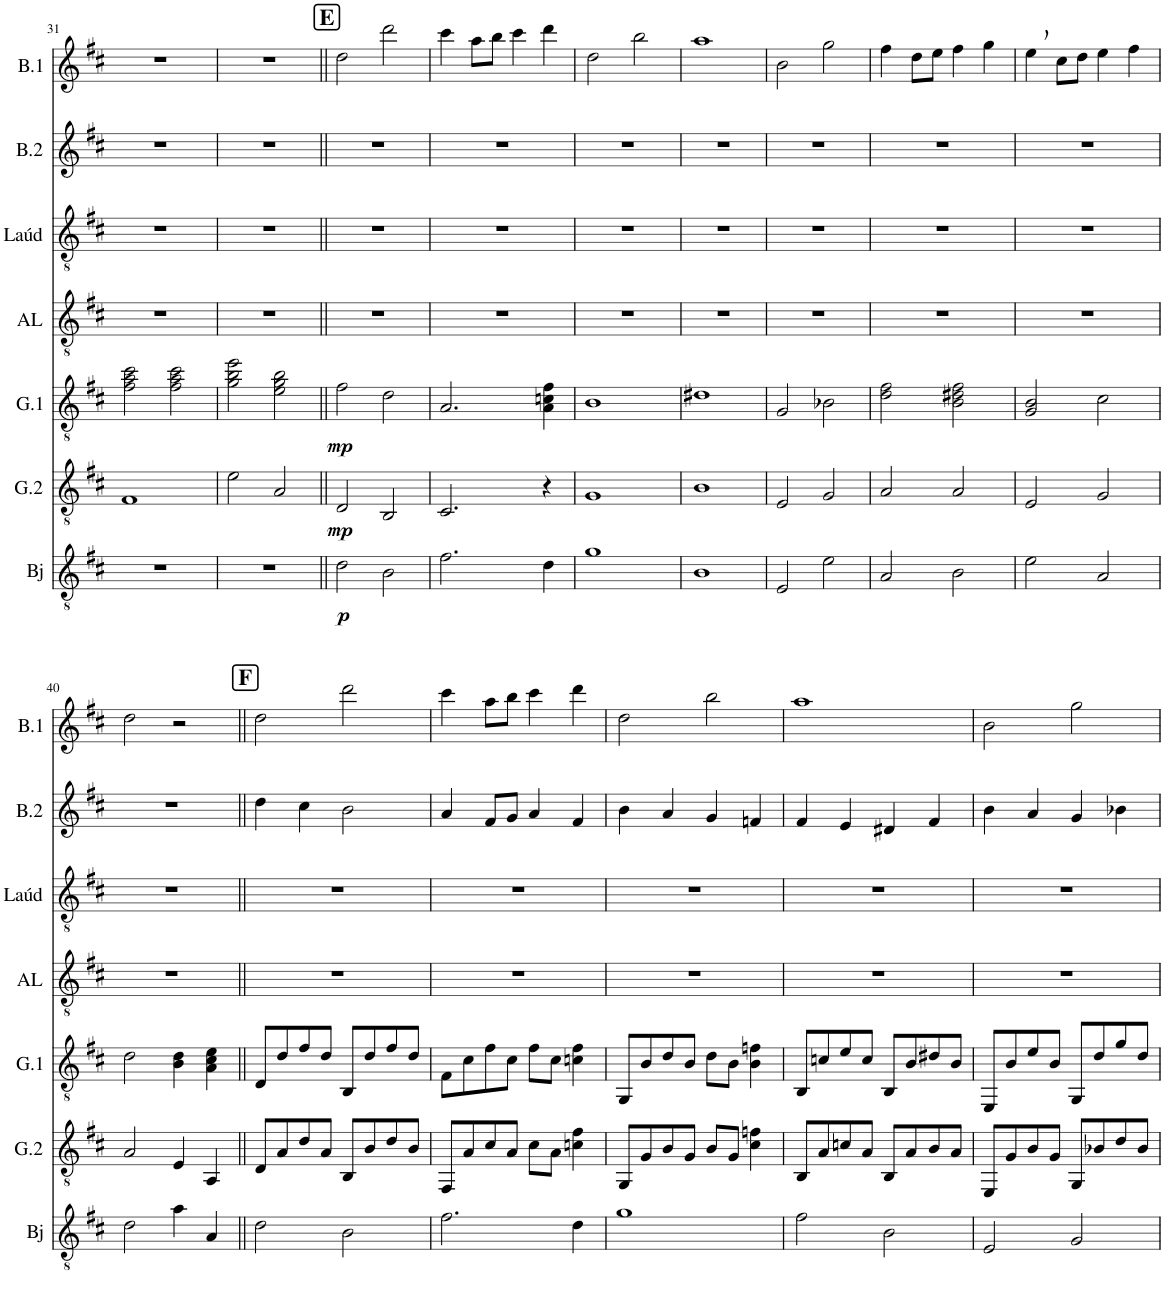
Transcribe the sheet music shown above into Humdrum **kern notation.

**kern	**dynam	**kern	**dynam	**kern	**dynam	**kern	**kern	**kern	**kern
*part7	*part7	*part6	*part6	*part5	*part5	*part4	*part3	*part2	*part1
*staff7	*staff7	*staff6	*staff6	*staff5	*staff5	*staff4	*staff3	*staff2	*staff1
*I"Bajo	*	*I"Guitarra 2	*	*I"Guitarra 1	*	*I"Archilaúd	*I"Laúd	*I"Bandurria 2	*I"Bandurria 1
*I'Bj	*	*I'G.2	*	*I'G.1	*	*I'AL	*I'Laúd	*I'B.2	*I'B.1
!!LO:PB:g=z
*clefGv2	*	*clefGv2	*	*clefGv2	*	*clefGv2	*clefGv2	*clefG2	*clefG2
*Trd7c12	*	*	*	*	*	*	*	*	*
*k[f#c#]	*	*k[f#c#]	*	*k[f#c#]	*	*k[f#c#]	*k[f#c#]	*k[f#c#]	*k[f#c#]
*M4/4	*	*M4/4	*	*M4/4	*	*M4/4	*M4/4	*M4/4	*M4/4
=31	=31	=31	=31	=31	=31	=31	=31	=31	=31
1r	.	1F#	.	2f#\ 2a\ 2cc#\	.	1r	1r	1r	1r
.	.	.	.	2f#\ 2a\ 2cc#\	.	.	.	.	.
=32	=32	=32	=32	=32	=32	=32	=32	=32	=32
1r	.	2e\	.	2g\ 2b\ 2ee\	.	1r	1r	1r	1r
.	.	2A/	.	2e\ 2g\ 2b\	.	.	.	.	.
!!LO:REH:place=s1:a:B:cj:fs=14:t=E
=33||	=33||	=33||	=33||	=33||	=33||	=33||	=33||	=33||	=33||
!	!LO:DY:b	!	!LO:DY:b	!	!LO:DY:b	!	!	!	!
2d\	p	2D/	mp	2f#\	mp	1r	1r	1r	2dd\
2B\	.	2BB/	.	2d\	.	.	.	.	2ddd\
=34	=34	=34	=34	=34	=34	=34	=34	=34	=34
2.f#\	.	2.C#/	.	2.A/	.	1r	1r	1r	4ccc#\
.	.	.	.	.	.	.	.	.	8aa\L
.	.	.	.	.	.	.	.	.	8bb\J
.	.	.	.	.	.	.	.	.	4ccc#\
4d\	.	4r	.	4A\ 4cn\ 4f#\	.	.	.	.	4ddd\
=35	=35	=35	=35	=35	=35	=35	=35	=35	=35
1g	.	1G	.	1B	.	1r	1r	1r	2dd\
.	.	.	.	.	.	.	.	.	2bb\
=36	=36	=36	=36	=36	=36	=36	=36	=36	=36
1B	.	1B	.	1d#X	.	1r	1r	1r	1aa
=37	=37	=37	=37	=37	=37	=37	=37	=37	=37
2E/	.	2E/	.	2G/	.	1r	1r	1r	2b\
2e\	.	2G/	.	2B-X\	.	.	.	.	2gg\
=38	=38	=38	=38	=38	=38	=38	=38	=38	=38
2A/	.	2A/	.	2d\ 2f#\	.	1r	1r	1r	4ff#\
.	.	.	.	.	.	.	.	.	8dd\L
.	.	.	.	.	.	.	.	.	8ee\J
2B\	.	2A/	.	2B\ 2d#X\ 2f#\	.	.	.	.	4ff#\
.	.	.	.	.	.	.	.	.	4gg\
=39	=39	=39	=39	=39	=39	=39	=39	=39	=39
2e\	.	2E/	.	2G/ 2B/	.	1r	1r	1r	4ee,\
.	.	.	.	.	.	.	.	.	8cc#\L
.	.	.	.	.	.	.	.	.	8dd\J
2A/	.	2G/	.	2c#\	.	.	.	.	4ee\
.	.	.	.	.	.	.	.	.	4ff#\
!!LO:LB:g=z
=40	=40	=40	=40	=40	=40	=40	=40	=40	=40
2d\	.	2A/	.	2d\	.	1r	1r	1r	2dd\
4a\	.	4E/	.	4B\ 4d\	.	.	.	.	2r
4A/	.	4AA/	.	4A\ 4c#\ 4e\	.	.	.	.	.
!!LO:REH:place=s1:a:B:cj:fs=14:t=F
=41||	=41||	=41||	=41||	=41||	=41||	=41||	=41||	=41||	=41||
2d\	.	8D/L	.	8D/L	.	1r	1r	4dd\	2dd\
.	.	8A/	.	8d/	.	.	.	.	.
.	.	8d/	.	8f#/	.	.	.	4cc#\	.
.	.	8A/J	.	8d/J	.	.	.	.	.
2B\	.	8BB/L	.	8BB/L	.	.	.	2b\	2ddd\
.	.	8B/	.	8d/	.	.	.	.	.
.	.	8d/	.	8f#/	.	.	.	.	.
.	.	8B/J	.	8d/J	.	.	.	.	.
=42	=42	=42	=42	=42	=42	=42	=42	=42	=42
2.f#\	.	8FF#/L	.	8F#\L	.	1r	1r	4a/	4ccc#\
.	.	8A/	.	8c#\	.	.	.	.	.
.	.	8c#/	.	8f#\	.	.	.	8f#/L	8aa\L
.	.	8A/J	.	8c#\J	.	.	.	8g/J	8bb\J
.	.	8c#\L	.	8f#\L	.	.	.	4a/	4ccc#\
.	.	8A\J	.	8c#\J	.	.	.	.	.
4d\	.	4cn\ 4f#\	.	4cn\ 4f#\	.	.	.	4f#/	4ddd\
=43	=43	=43	=43	=43	=43	=43	=43	=43	=43
1g	.	8GG/L	.	8GG/L	.	1r	1r	4b\	2dd\
.	.	8G/	.	8B/	.	.	.	.	.
.	.	8B/	.	8d/	.	.	.	4a/	.
.	.	8G/J	.	8B/J	.	.	.	.	.
.	.	8B/L	.	8d\L	.	.	.	4g/	2bb\
.	.	8G/J	.	8B\J	.	.	.	.	.
.	.	4c#\ 4fn\	.	4B\ 4fn\	.	.	.	4fn/	.
=44	=44	=44	=44	=44	=44	=44	=44	=44	=44
2f#\	.	8BB/L	.	8BB/L	.	1r	1r	4f#/	1aa
.	.	8A/	.	8cn/	.	.	.	.	.
.	.	8cn/	.	8e/	.	.	.	4e/	.
.	.	8A/J	.	8c/J	.	.	.	.	.
2B\	.	8BB/L	.	8BB/L	.	.	.	4d#X/	.
.	.	8A/	.	8B/	.	.	.	.	.
.	.	8B/	.	8d#X/	.	.	.	4f#/	.
.	.	8A/J	.	8B/J	.	.	.	.	.
=45	=45	=45	=45	=45	=45	=45	=45	=45	=45
2E/	.	8EE/L	.	8EE/L	.	1r	1r	4b\	2b\
.	.	8G/	.	8B/	.	.	.	.	.
.	.	8B/	.	8e/	.	.	.	4a/	.
.	.	8G/J	.	8B/J	.	.	.	.	.
2G/	.	8GG/L	.	8GG/L	.	.	.	4g/	2gg\
.	.	8B-X/	.	8d/	.	.	.	.	.
.	.	8d/	.	8g/	.	.	.	4b-X\	.
.	.	8B-/J	.	8d/J	.	.	.	.	.
=	=	=	=	=	=	=	=	=	=
*-	*-	*-	*-	*-	*-	*-	*-	*-	*-
